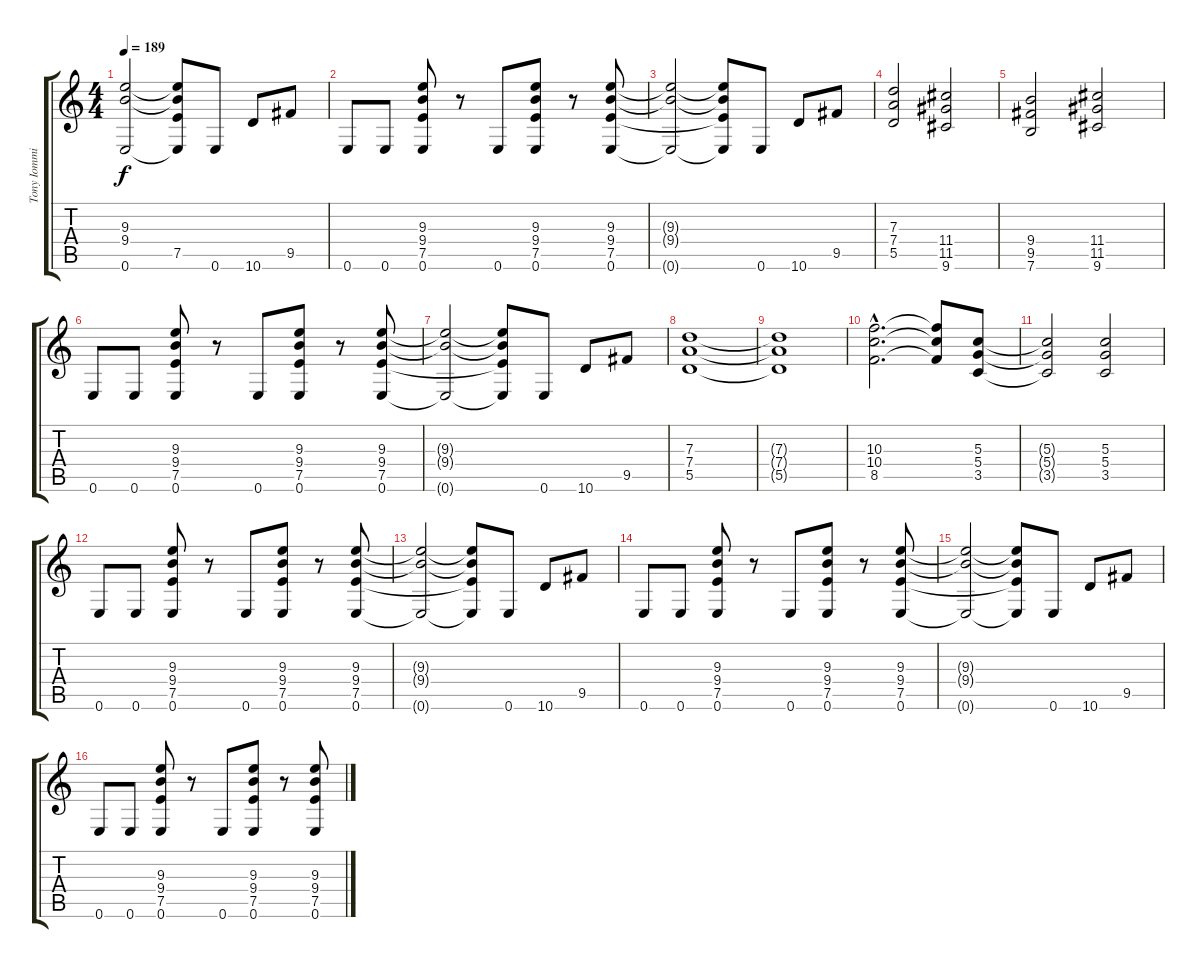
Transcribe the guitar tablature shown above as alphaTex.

\track ("Tony Iommi" "Tony Iommi") {instrument overdrivenguitar}
\staff {score tabs}
\tuning (E4 B3 G3 D3 A2 E2) {hide}
\ts (4 4)
\tempo 189
\clef g2
\ks c
(9.3{t} 9.4{t} 0.6{t}).2{dy f} (9.3{t} 9.4{t} 7.5{t} 0.6{t}).8 0.6.8 10.6.8 9.5.8 |
0.6.8 0.6.8 (9.3 9.4 7.5 0.6).8 r.8 0.6.8 (9.3 9.4 7.5 0.6).8 r.8 (9.3 9.4 7.5 0.6).8 |
(9.3{t} 9.4{t} 0.6{t}).2 (9.3{t} 9.4{t} 7.5{t} 0.6{t}).8 0.6.8 10.6.8 9.5.8 |
(7.3 7.4 5.5).2 (11.4 11.5 9.6).2 |
(9.4 9.5 7.6).2 (11.4 11.5 9.6).2 |
0.6.8 0.6.8 (9.3 9.4 7.5 0.6).8 r.8 0.6.8 (9.3 9.4 7.5 0.6).8 r.8 (9.3 9.4 7.5 0.6).8 |
(9.3{t} 9.4{t} 0.6{t}).2 (9.3{t} 9.4{t} 7.5{t} 0.6{t}).8 0.6.8 10.6.8 9.5.8 |
(7.3 7.4 5.5).1 |
(7.3{t} 7.4{t} 5.5{t}).1 |
(10.3{hac} 10.4{hac} 8.5{hac}).2{d} (10.3{t} 10.4{t} 8.5{t}).8 (5.3 5.4 3.5).8 |
(5.3{t} 5.4{t} 3.5{t}).2 (5.3 5.4 3.5).2 |
0.6.8 0.6.8 (9.3 9.4 7.5 0.6).8 r.8 0.6.8 (9.3 9.4 7.5 0.6).8 r.8 (9.3 9.4 7.5 0.6).8 |
(9.3{t} 9.4{t} 0.6{t}).2 (9.3{t} 9.4{t} 7.5{t} 0.6{t}).8 0.6.8 10.6.8 9.5.8 |
0.6.8 0.6.8 (9.3 9.4 7.5 0.6).8 r.8 0.6.8 (9.3 9.4 7.5 0.6).8 r.8 (9.3 9.4 7.5 0.6).8 |
(9.3{t} 9.4{t} 0.6{t}).2 (9.3{t} 9.4{t} 7.5{t} 0.6{t}).8 0.6.8 10.6.8 9.5.8 |
0.6.8 0.6.8 (9.3 9.4 7.5 0.6).8 r.8 0.6.8 (9.3 9.4 7.5 0.6).8 r.8 (9.3 9.4 7.5 0.6).8
